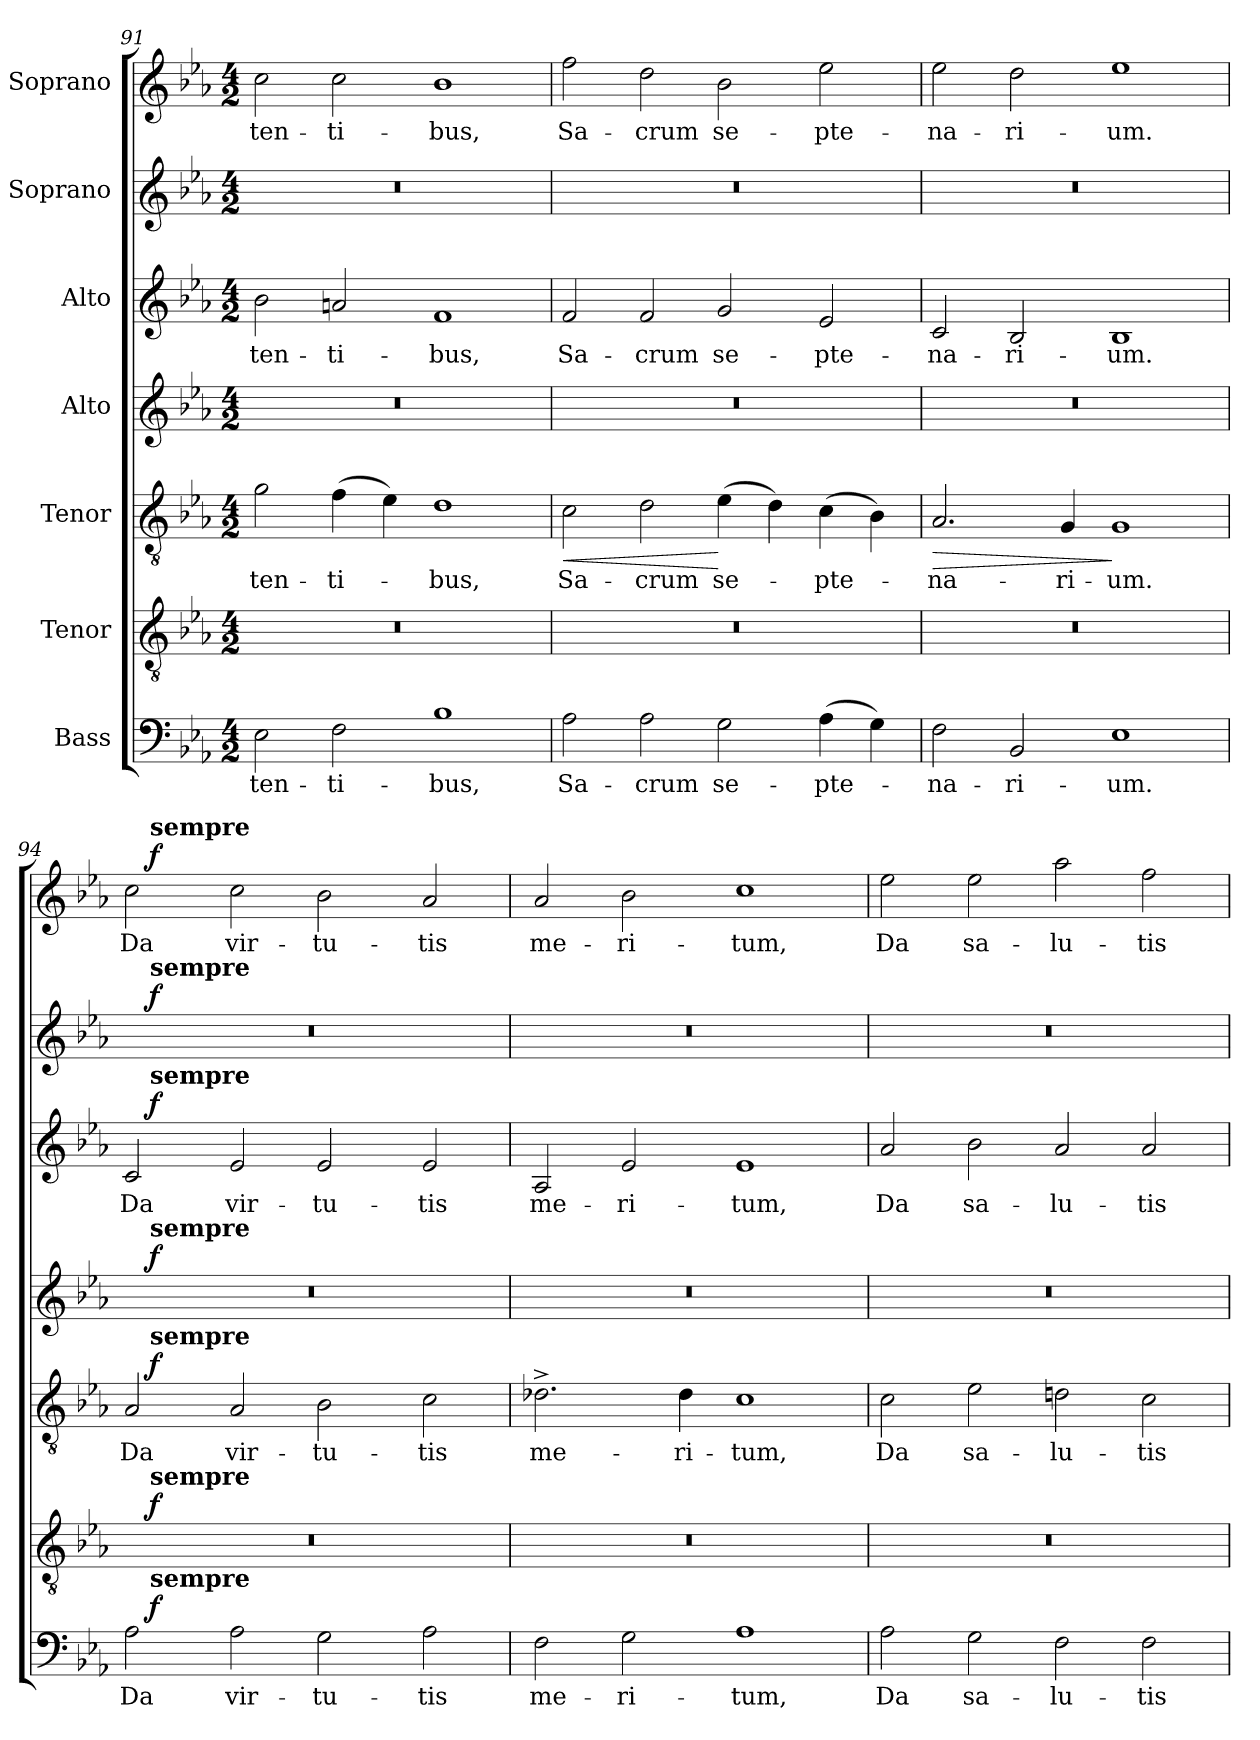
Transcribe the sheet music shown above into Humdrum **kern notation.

**kern	**text	**dynam	**kern	**dynam	**kern	**text	**dynam	**kern	**dynam	**kern	**text	**dynam	**kern	**dynam	**kern	**text	**dynam
*part7	*part7	*part7	*part6	*part6	*part5	*part5	*part5	*part4	*part4	*part3	*part3	*part3	*part2	*part2	*part1	*part1	*part1
*staff7	*staff7	*staff7	*staff6	*staff6	*staff5	*staff5	*staff5	*staff4	*staff4	*staff3	*staff3	*staff3	*staff2	*staff2	*staff1	*staff1	*staff1
*I"Bass	*	*	*I"Tenor	*	*I"Tenor	*	*	*I"Alto	*	*I"Alto	*	*	*I"Soprano	*	*I"Soprano	*	*
*clefF4	*	*	*clefGv2	*	*clefGv2	*	*	*clefG2	*	*clefG2	*	*	*clefG2	*	*clefG2	*	*
*k[b-e-a-]	*	*	*k[b-e-a-]	*	*k[b-e-a-]	*	*	*k[b-e-a-]	*	*k[b-e-a-]	*	*	*k[b-e-a-]	*	*k[b-e-a-]	*	*
*E-:	*	*	*E-:	*	*E-:	*	*	*E-:	*	*E-:	*	*	*E-:	*	*E-:	*	*
*M4/2	*	*	*M4/2	*	*M4/2	*	*	*M4/2	*	*M4/2	*	*	*M4/2	*	*M4/2	*	*
=91	=91	=91	=91	=91	=91	=91	=91	=91	=91	=91	=91	=91	=91	=91	=91	=91	=91
!	!LO:LY:b	!	!	!	!	!LO:LY:b	!	!	!	!	!LO:LY:b	!	!	!	!	!LO:LY:b	!
2E-\	-ten-	.	0r	.	2g\	-ten-	.	0r	.	2b-\	-ten-	.	0r	.	2cc\	-ten-	.
!	!LO:LY:b	!	!	!	!	!LO:LY:b	!	!	!	!	!LO:LY:b	!	!	!	!	!LO:LY:b	!
2F\	-ti-	.	.	.	(>4f\	-ti-	.	.	.	2an/	-ti-	.	.	.	2cc\	-ti-	.
.	.	.	.	.	4e-\)	.	.	.	.	.	.	.	.	.	.	.	.
!	!LO:LY:b	!	!	!	!	!LO:LY:b	!	!	!	!	!LO:LY:b	!	!	!	!	!LO:LY:b	!
1B-	-bus,	.	.	.	1d	-bus,	.	.	.	1f	-bus,	.	.	.	1b-	-bus,	.
=92	=92	=92	=92	=92	=92	=92	=92	=92	=92	=92	=92	=92	=92	=92	=92	=92	=92
!	!LO:LY:b	!	!	!	!	!LO:LY:b	!LO:HP:b	!	!	!	!LO:LY:b	!	!	!	!	!LO:LY:b	!
2A-\	Sa-	.	0r	.	2c\	Sa-	<	0r	.	2f/	Sa-	.	0r	.	2ff\	Sa-	.
!	!LO:LY:b	!	!	!	!	!LO:LY:b	!	!	!	!	!LO:LY:b	!	!	!	!	!LO:LY:b	!
2A-\	-crum	.	.	.	2d\	-crum	.	.	.	2f/	-crum	.	.	.	2dd\	-crum	.
!	!LO:LY:b	!	!	!	!	!LO:LY:b	!	!	!	!	!LO:LY:b	!	!	!	!	!LO:LY:b	!
2G\	se-	.	.	.	(>4e-\	se-	[	.	.	2g/	se-	.	.	.	2b-\	se-	.
.	.	.	.	.	4d\)	.	.	.	.	.	.	.	.	.	.	.	.
!	!LO:LY:b	!	!	!	!	!LO:LY:b	!	!	!	!	!LO:LY:b	!	!	!	!	!LO:LY:b	!
(>4A-\	-pte-	.	.	.	(>4c\	-pte-	.	.	.	2e-/	-pte-	.	.	.	2ee-\	-pte-	.
4G\)	.	.	.	.	4B-\)	.	.	.	.	.	.	.	.	.	.	.	.
=93	=93	=93	=93	=93	=93	=93	=93	=93	=93	=93	=93	=93	=93	=93	=93	=93	=93
!	!LO:LY:b	!	!	!	!	!LO:LY:b	!LO:HP:b	!	!	!	!LO:LY:b	!	!	!	!	!LO:LY:b	!
2F\	-na-	.	0r	.	2.A-/	-na-	>	0r	.	2c/	-na-	.	0r	.	2ee-\	-na-	.
!	!LO:LY:b	!	!	!	!	!	!	!	!	!	!LO:LY:b	!	!	!	!	!LO:LY:b	!
2BB-/	-ri-	.	.	.	.	.	.	.	.	2B-/	-ri-	.	.	.	2dd\	-ri-	.
!	!	!	!	!	!	!LO:LY:b	!	!	!	!	!	!	!	!	!	!	!
.	.	.	.	.	4G/	-ri-	.	.	.	.	.	.	.	.	.	.	.
!	!LO:LY:b	!	!	!	!	!LO:LY:b	!	!	!	!	!LO:LY:b	!	!	!	!	!LO:LY:b	!
1E-	-um.	.	.	.	1G	-um.	]	.	.	1B-	-um.	.	.	.	1ee-	-um.	.
!!LO:PB:g=z
=94	=94	=94	=94	=94	=94	=94	=94	=94	=94	=94	=94	=94	=94	=94	=94	=94	=94
!	!LO:LY:b	!	!	!	!	!LO:LY:b	!	!	!	!	!LO:LY:b	!	!	!	!	!LO:LY:b	!
*^	*	*	*^	*	*^	*	*	*^	*	*^	*	*	*^	*	*^	*	*
2A-\	16ryy	Da	.	0r	16ryy	.	2A-/	16ryy	Da	.	0r	16ryy	.	2c/	16ryy	Da	.	0r	16ryy	.	2cc\	16ryy	Da	.
!	!	!	!	!	!	!	!	!	!	!	!	!	!	!	!	!	!	!	!	!	!	!LO:TX:a:B:t=sempre	!	!
!	!	!	!	!	!	!	!	!	!	!	!	!	!	!	!	!	!	!	!LO:TX:a:B:t=sempre	!	!	!	!	!
!	!	!	!	!	!	!	!	!	!	!	!	!	!	!	!LO:TX:a:B:t=sempre	!	!	!	!	!	!	!	!	!
!	!	!	!	!	!	!	!	!	!	!	!	!LO:TX:a:B:t=sempre	!	!	!	!	!	!	!	!	!	!	!	!
!	!	!	!	!	!	!	!	!LO:TX:a:B:t=sempre	!	!	!	!	!	!	!	!	!	!	!	!	!	!	!	!
!	!	!	!	!	!LO:TX:a:B:t=sempre	!	!	!	!	!	!	!	!	!	!	!	!	!	!	!	!	!	!	!
!	!LO:TX:a:B:t=sempre	!	!	!	!	!	!	!	!	!	!	!	!	!	!	!	!	!	!	!	!	!	!	!
!	!	!	!LO:DY:a	!	!	!LO:DY:a	!	!	!	!LO:DY:a	!	!	!LO:DY:a	!	!	!	!LO:DY:a	!	!	!LO:DY:a	!	!	!	!LO:DY:a
.	1ryy	.	f	.	1ryy	f	.	1ryy	.	f	.	1ryy	f	.	1ryy	.	f	.	1ryy	f	.	1ryy	.	f
!	!	!LO:LY:b	!	!	!	!	!	!	!LO:LY:b	!	!	!	!	!	!	!LO:LY:b	!	!	!	!	!	!	!LO:LY:b	!
2A-\	.	vir-	.	.	.	.	2A-/	.	vir-	.	.	.	.	2e-/	.	vir-	.	.	.	.	2cc\	.	vir-	.
!	!	!LO:LY:b	!	!	!	!	!	!	!LO:LY:b	!	!	!	!	!	!	!LO:LY:b	!	!	!	!	!	!	!LO:LY:b	!
2G\	.	-tu-	.	.	.	.	2B-\	.	-tu-	.	.	.	.	2e-/	.	-tu-	.	.	.	.	2b-\	.	-tu-	.
.	2...ryy	.	.	.	2...ryy	.	.	2...ryy	.	.	.	2...ryy	.	.	2...ryy	.	.	.	2...ryy	.	.	2...ryy	.	.
!	!	!LO:LY:b	!	!	!	!	!	!	!LO:LY:b	!	!	!	!	!	!	!LO:LY:b	!	!	!	!	!	!	!LO:LY:b	!
2A-\	.	-tis	.	.	.	.	2c\	.	-tis	.	.	.	.	2e-/	.	-tis	.	.	.	.	2a-/	.	-tis	.
=95	=95	=95	=95	=95	=95	=95	=95	=95	=95	=95	=95	=95	=95	=95	=95	=95	=95	=95	=95	=95	=95	=95	=95	=95
!	!	!LO:LY:b	!	!	!	!	!	!	!LO:LY:b	!	!	!	!	!	!	!LO:LY:b	!	!	!	!	!	!	!LO:LY:b	!
*v	*v	*	*	*	*	*	*v	*v	*	*	*v	*v	*	*v	*v	*	*	*v	*v	*	*v	*v	*	*
*	*	*	*v	*v	*	*	*	*	*	*	*	*	*	*	*	*	*	*
2F\	me-	.	0r	.	2.d-X^>\	me-	.	0r	.	2A-/	me-	.	0r	.	2a-/	me-	.
!	!LO:LY:b	!	!	!	!	!	!	!	!	!	!LO:LY:b	!	!	!	!	!LO:LY:b	!
2G\	-ri-	.	.	.	.	.	.	.	.	2e-/	-ri-	.	.	.	2b-\	-ri-	.
!	!	!	!	!	!	!LO:LY:b	!	!	!	!	!	!	!	!	!	!	!
.	.	.	.	.	4d-\	-ri-	.	.	.	.	.	.	.	.	.	.	.
!	!LO:LY:b	!	!	!	!	!LO:LY:b	!	!	!	!	!LO:LY:b	!	!	!	!	!LO:LY:b	!
1A-	-tum,	.	.	.	1c	-tum,	.	.	.	1e-	-tum,	.	.	.	1cc	-tum,	.
=96	=96	=96	=96	=96	=96	=96	=96	=96	=96	=96	=96	=96	=96	=96	=96	=96	=96
!	!LO:LY:b	!	!	!	!	!LO:LY:b	!	!	!	!	!LO:LY:b	!	!	!	!	!LO:LY:b	!
2A-\	Da	.	0r	.	2c\	Da	.	0r	.	2a-/	Da	.	0r	.	2ee-\	Da	.
!	!LO:LY:b	!	!	!	!	!LO:LY:b	!	!	!	!	!LO:LY:b	!	!	!	!	!LO:LY:b	!
2G\	sa-	.	.	.	2e-\	sa-	.	.	.	2b-\	sa-	.	.	.	2ee-\	sa-	.
!	!LO:LY:b	!	!	!	!	!LO:LY:b	!	!	!	!	!LO:LY:b	!	!	!	!	!LO:LY:b	!
2F\	-lu-	.	.	.	2dn\	-lu-	.	.	.	2a-/	-lu-	.	.	.	2aa-\	-lu-	.
!	!LO:LY:b	!	!	!	!	!LO:LY:b	!	!	!	!	!LO:LY:b	!	!	!	!	!LO:LY:b	!
2F\	-tis	.	.	.	2c\	-tis	.	.	.	2a-/	-tis	.	.	.	2ff\	-tis	.
=	=	=	=	=	=	=	=	=	=	=	=	=	=	=	=	=	=
*-	*-	*-	*-	*-	*-	*-	*-	*-	*-	*-	*-	*-	*-	*-	*-	*-	*-
